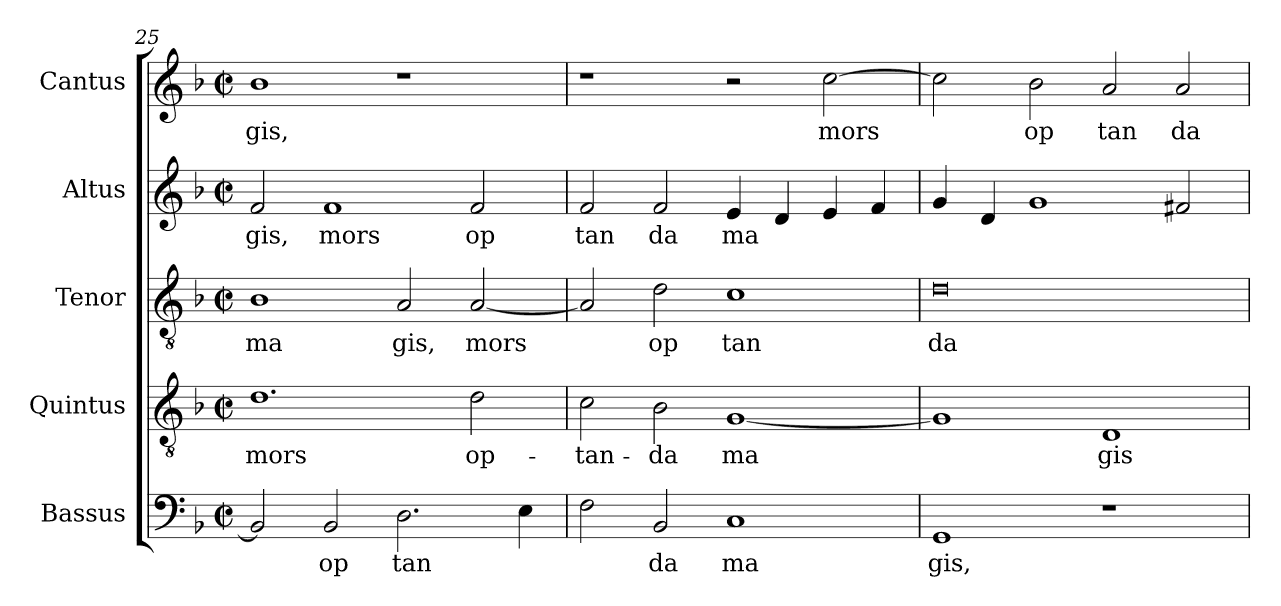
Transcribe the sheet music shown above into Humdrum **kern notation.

**kern	**text	**kern	**text	**kern	**text	**kern	**text	**kern	**text
*part5	*part5	*part4	*part4	*part3	*part3	*part2	*part2	*part1	*part1
*staff5	*staff5	*staff4	*staff4	*staff3	*staff3	*staff2	*staff2	*staff1	*staff1
*I"Bassus	*	*I"Quintus	*	*I"Tenor	*	*I"Altus	*	*I"Cantus	*
*clefF4	*	*clefGv2	*	*clefGv2	*	*clefG2	*	*clefG2	*
*k[b-]	*	*k[b-]	*	*k[b-]	*	*k[b-]	*	*k[b-]	*
*F:	*	*F:	*	*F:	*	*F:	*	*F:	*
*M2/2	*	*M2/2	*	*M2/2	*	*M2/2	*	*M2/2	*
*met(c|)	*	*met(c|)	*	*met(c|)	*	*met(c|)	*	*met(c|)	*
=25	=25	=25	=25	=25	=25	=25	=25	=25	=25
!	!LO:LY:b	!	!LO:LY:b:cj	!	!LO:LY:b	!	!LO:LY:b	!	!LO:LY:b
2BB-/]	.	1.d	mors	1B-	ma	2f/	gis,	1b-	gis,
!	!LO:LY:b	!	!	!	!	!	!LO:LY:b	!	!
2BB-/	op	.	.	.	.	1f	mors	.	.
!	!LO:LY:b	!	!	!	!LO:LY:b	!	!	!	!
2.D\	tan	.	.	2A/	gis,	.	.	1r	.
!	!	!	!LO:LY:b:cj	!	!LO:LY:b	!	!LO:LY:b	!	!
.	.	2d\	op-	[<2A/	mors	2f/	op	.	.
!	!LO:LY:b	!	!	!	!	!	!	!	!
4E\	.	.	.	.	.	.	.	.	.
=26	=26	=26	=26	=26	=26	=26	=26	=26	=26
!	!LO:LY:b	!	!LO:LY:b:cj	!	!LO:LY:b	!	!LO:LY:b	!	!
2F\	.	2c\	-tan-	2A/]	.	2f/	tan	1r	.
!	!LO:LY:b	!	!LO:LY:b:cj	!	!LO:LY:b	!	!LO:LY:b	!	!
2BB-/	da	2B-\	-da	2d\	op	2f/	da	.	.
!	!LO:LY:b	!	!LO:LY:b:cj	!	!LO:LY:b	!	!LO:LY:b	!	!
1C	ma	[<1G	ma-	1c	tan	4e/	ma	2r	.
!	!	!	!	!	!	!	!LO:LY:b	!	!
.	.	.	.	.	.	4d/	.	.	.
!	!	!	!	!	!	!	!LO:LY:b	!	!LO:LY:b
.	.	.	.	.	.	4e/	.	[<2cc\	mors
!	!	!	!	!	!	!	!LO:LY:b	!	!
.	.	.	.	.	.	4f/	.	.	.
!!LO:LB:g=z
=27	=27	=27	=27	=27	=27	=27	=27	=27	=27
!	!LO:LY:b	!	!LO:LY:b:cj	!	!LO:LY:b	!	!LO:LY:b	!	!LO:LY:b
1GG	gis,	1G]	--	0d	da	4g/	.	2cc\]	.
!	!	!	!	!	!	!	!LO:LY:b	!	!
.	.	.	.	.	.	4d/	.	.	.
!	!	!	!	!	!	!	!LO:LY:b	!	!LO:LY:b
.	.	.	.	.	.	1g	.	2b-\	op
!	!	!	!LO:LY:b:cj	!	!	!	!	!	!LO:LY:b
1r	.	1D	-gis	.	.	.	.	2a/	tan
!	!	!	!	!	!	!	!LO:LY:b	!	!LO:LY:b
.	.	.	.	.	.	2f#/	.	2a/	da
=	=	=	=	=	=	=	=	=	=
*-	*-	*-	*-	*-	*-	*-	*-	*-	*-
